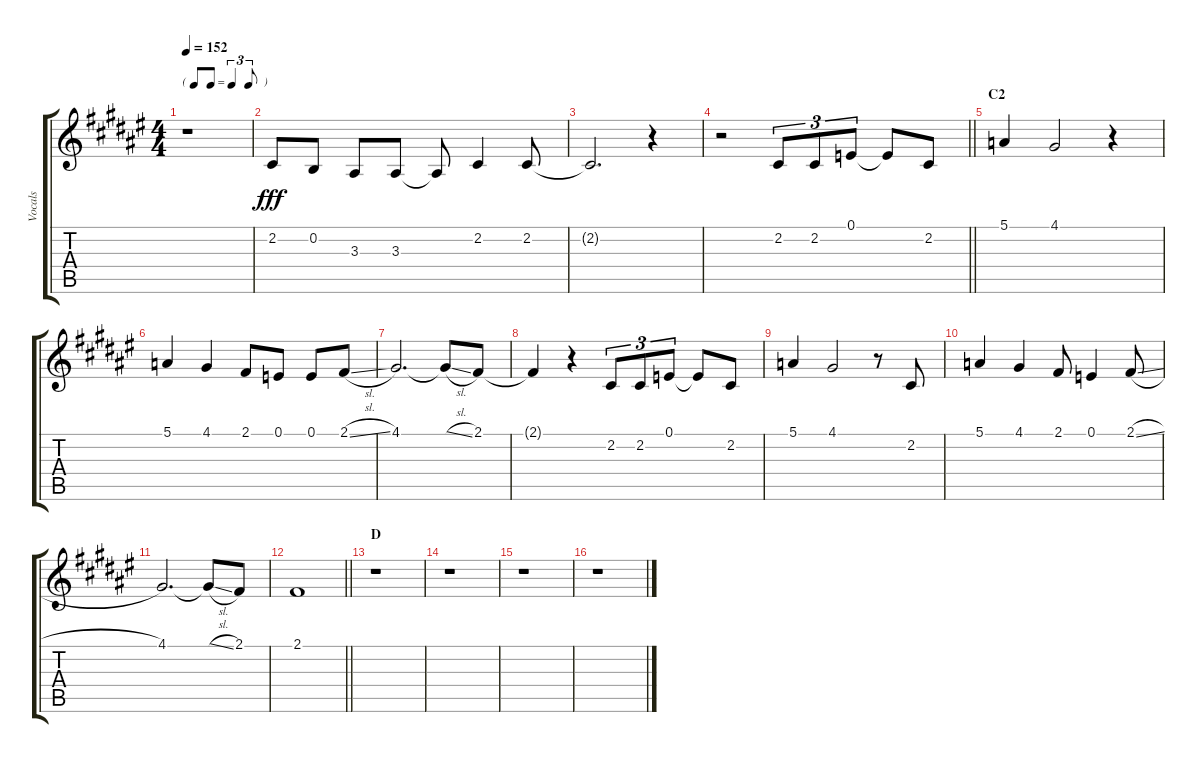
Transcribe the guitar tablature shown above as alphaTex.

\track ("Vocals" "Vocals") {instrument voiceoohs}
\staff {score tabs}
\tuning (E4 B3 G3 D3 A2 E2) {hide}
\ts (4 4)
\tf triplet8th
\tempo 152
\clef g2
\ks f#
r.1{dy fff} |
2.2.8 0.2.8 3.3.8 3.3.8 3.3{t}.8 2.2.4 2.2.8 |
2.2{t}.2{d} r.4 |
\barLineRight lightlight
r.2 2.2.8{tu (3 2)} 2.2.8{tu (3 2)} 0.1.8{tu (3 2)} 0.1{t}.8 2.2.8 |
\section ("" "C2")
5.1.4 4.1.2 r.4 |
5.1.4 4.1.4 2.1.8 0.1.8 0.1.8 2.1{sl}.8 |
4.1.2{d} 4.1{sl t}.8 2.1.8 |
2.1{t}.4 r.4 2.2.8{tu (3 2)} 2.2.8{tu (3 2)} 0.1.8{tu (3 2)} 0.1{t}.8 2.2.8 |
5.1.4 4.1.2 r.8 2.2.8 |
5.1.4 4.1.4 2.1.8 0.1.4 2.1{sl}.8 |
4.1.2{d} 4.1{sl t}.8 2.1.8 |
\barLineRight lightlight
2.1.1 |
\section ("" "D")
r.1 |
r.1 |
r.1 |
r.1
